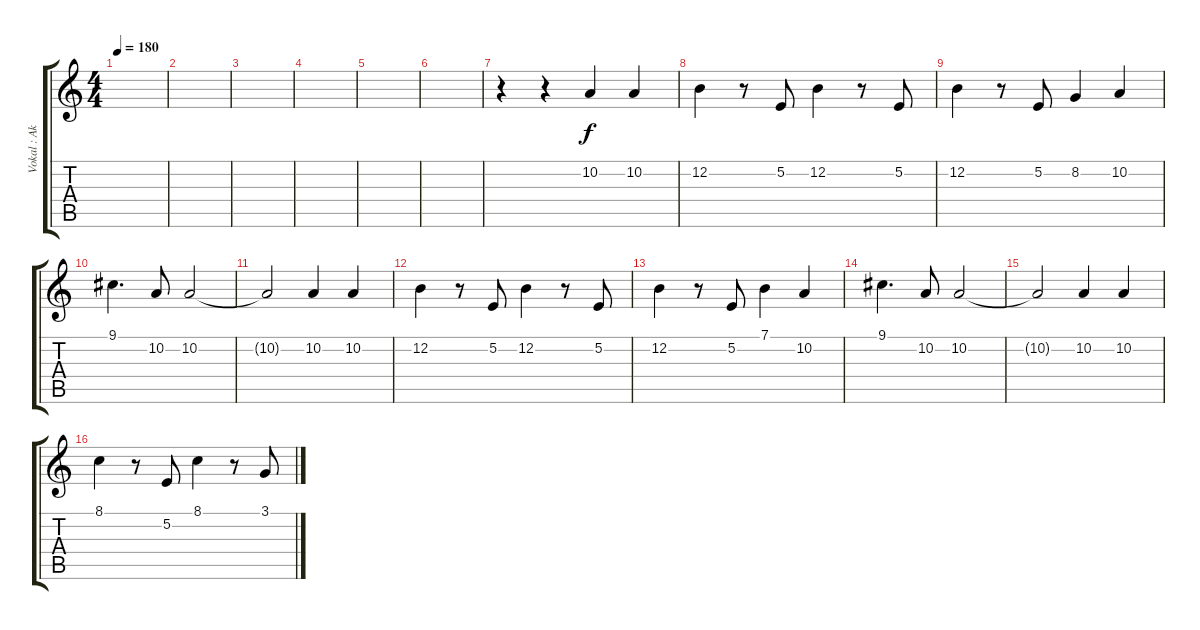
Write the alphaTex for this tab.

\track ("Vokal : Akiyama Mio" "Vokal : Ak") {instrument clarinet}
\staff {score tabs}
\tuning (E4 B3 G3 D3 A2 E2) {hide}
\ts (4 4)
\tempo 180
\clef g2
\ks c
|
|
|
|
|
|
r.4 r.4 10.2.4 10.2.4 |
12.2.4 r.8 5.2.8 12.2.4 r.8 5.2.8 |
12.2.4 r.8 5.2.8 8.2.4 10.2.4 |
9.1.4{d} 10.2.8 10.2.2 |
10.2{t}.2 10.2.4 10.2.4 |
12.2.4 r.8 5.2.8 12.2.4 r.8 5.2.8 |
12.2.4 r.8 5.2.8 7.1.4 10.2.4 |
9.1.4{d} 10.2.8 10.2.2 |
10.2{t}.2 10.2.4 10.2.4 |
8.1.4 r.8 5.2.8 8.1.4 r.8 3.1.8
